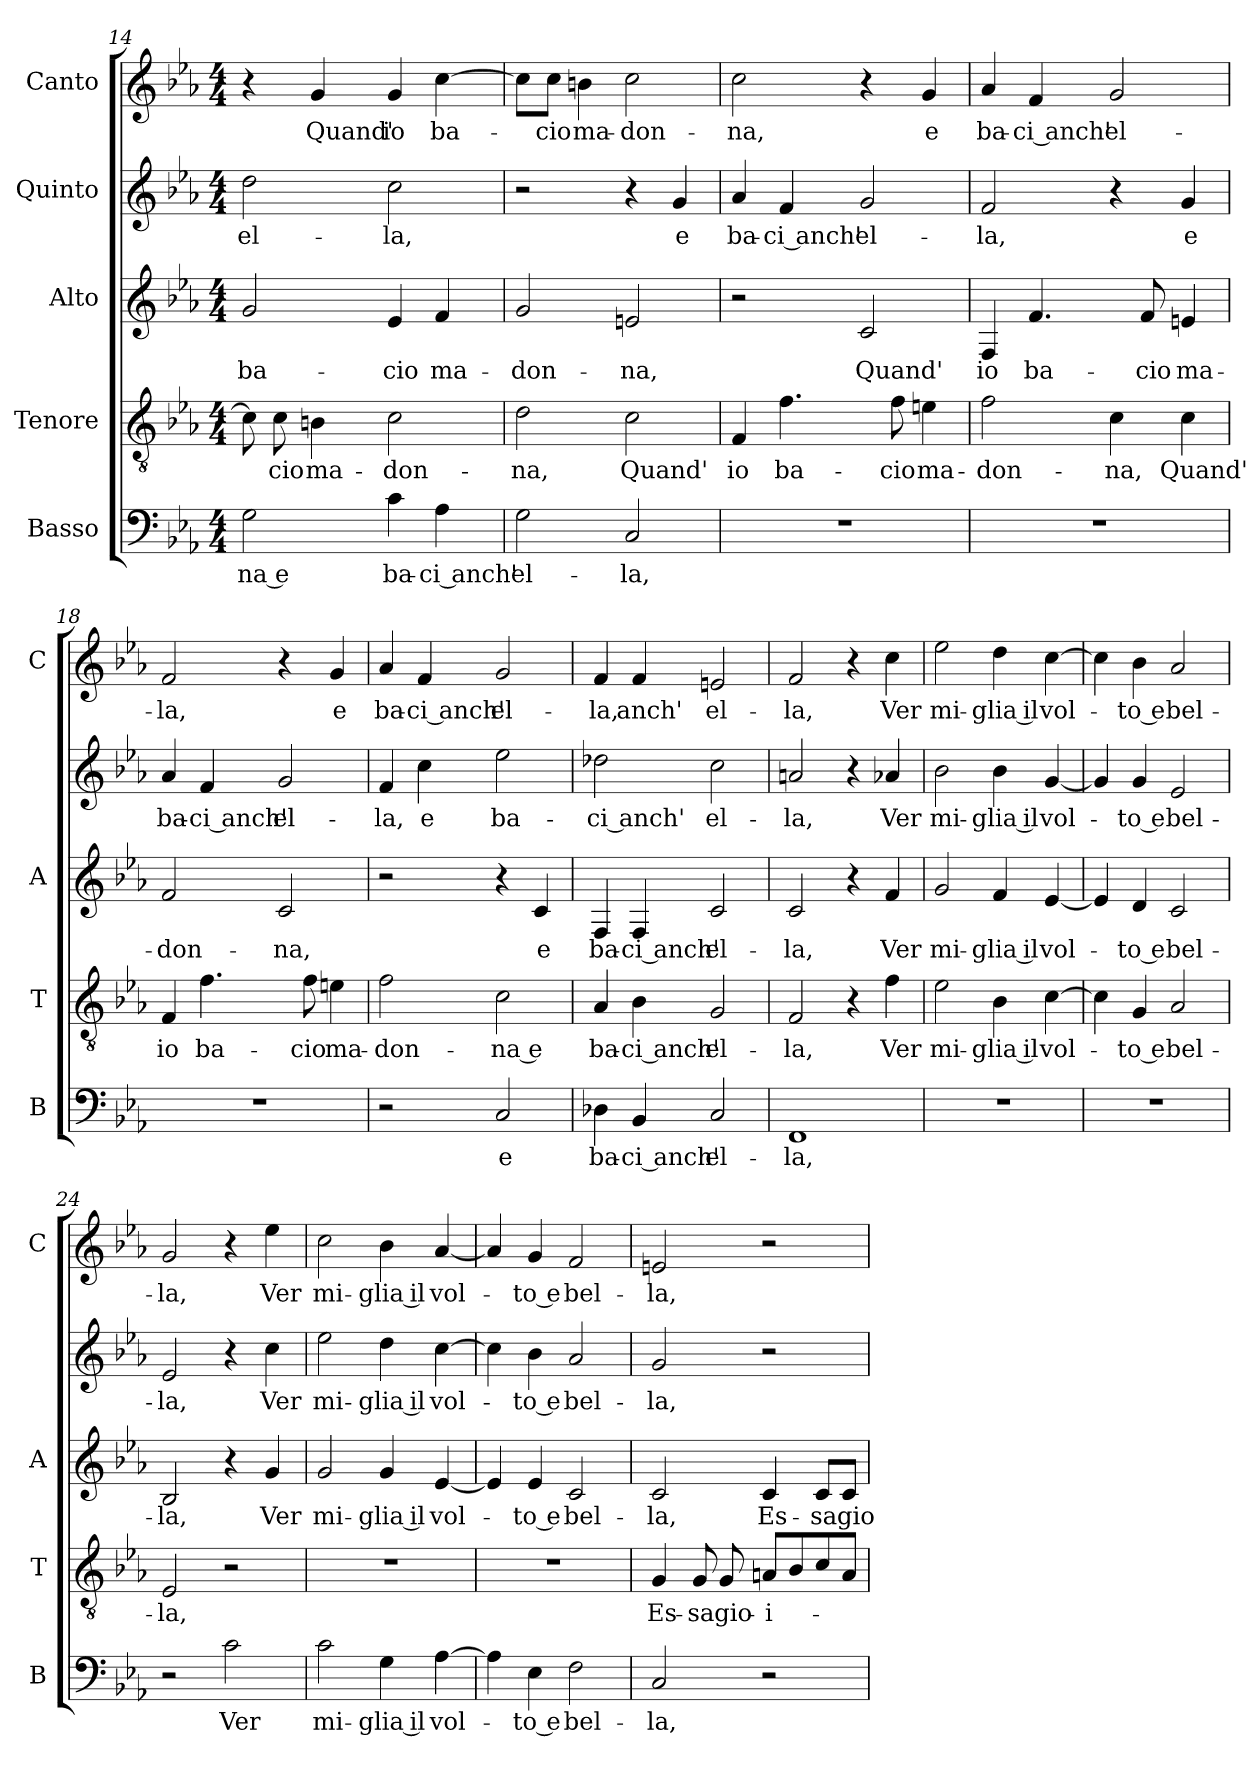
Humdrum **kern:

**kern	**text	**kern	**text	**kern	**text	**kern	**text	**kern	**text
*part5	*part5	*part4	*part4	*part3	*part3	*part2	*part2	*part1	*part1
*staff5	*staff5	*staff4	*staff4	*staff3	*staff3	*staff2	*staff2	*staff1	*staff1
*I"Basso	*	*I"Tenore	*	*I"Alto	*	*I"Quinto	*	*I"Canto	*
*I'B	*	*I'T	*	*I'A	*	*	*	*I'C	*
!!LO:PB:g=z
*clefF4	*	*clefGv2	*	*clefG2	*	*clefG2	*	*clefG2	*
*k[b-e-a-]	*	*k[b-e-a-]	*	*k[b-e-a-]	*	*k[b-e-a-]	*	*k[b-e-a-]	*
*E-:	*	*E-:	*	*E-:	*	*E-:	*	*E-:	*
*M4/4	*	*M4/4	*	*M4/4	*	*M4/4	*	*M4/4	*
=14	=14	=14	=14	=14	=14	=14	=14	=14	=14
!	!LO:LY:b	!	!	!	!LO:LY:b	!	!LO:LY:b	!	!
2G\	-na e	8c\]	.	2g/	ba-	2dd\	el-	4r	.
!	!	!	!LO:LY:b	!	!	!	!	!	!
.	.	8c\	-cio	.	.	.	.	.	.
!	!	!	!LO:LY:b	!	!	!	!	!	!LO:LY:b
.	.	4Bn\	ma-	.	.	.	.	4g/	Quand'
!	!LO:LY:b	!	!LO:LY:b	!	!LO:LY:b	!	!LO:LY:b	!	!LO:LY:b
4c\	ba-	2c\	-don-	4e-/	-cio	2cc\	-la,	4g/	io
!	!LO:LY:b	!	!	!	!LO:LY:b	!	!	!	!LO:LY:b
4A-\	-ci anch'	.	.	4f/	ma-	.	.	[4cc\	ba-
=15	=15	=15	=15	=15	=15	=15	=15	=15	=15
!	!LO:LY:b	!	!LO:LY:b	!	!LO:LY:b	!	!	!	!
2G\	el-	2d\	-na,	2g/	-don-	2r	.	8cc\L]	.
!	!	!	!	!	!	!	!	!	!LO:LY:b
.	.	.	.	.	.	.	.	8cc\J	-cio
!	!	!	!	!	!	!	!	!	!LO:LY:b
.	.	.	.	.	.	.	.	4bn\	ma-
!	!LO:LY:b	!	!LO:LY:b	!	!LO:LY:b	!	!	!	!LO:LY:b
2C/	-la,	2c\	Quand'	2en/	-na,	4r	.	2cc\	-don-
!	!	!	!	!	!	!	!LO:LY:b	!	!
.	.	.	.	.	.	4g/	e	.	.
=16	=16	=16	=16	=16	=16	=16	=16	=16	=16
!	!	!	!LO:LY:b	!	!	!	!LO:LY:b	!	!LO:LY:b
1r	.	4F/	io	2r	.	4a-/	ba-	2cc\	-na,
!	!	!	!LO:LY:b	!	!	!	!LO:LY:b	!	!
.	.	4.f\	ba-	.	.	4f/	-ci anch'	.	.
!	!	!	!	!	!LO:LY:b	!	!LO:LY:b	!	!
.	.	.	.	2c/	Quand'	2g/	el-	4r	.
!	!	!	!LO:LY:b	!	!	!	!	!	!
.	.	8f\	-cio	.	.	.	.	.	.
!	!	!	!LO:LY:b	!	!	!	!	!	!LO:LY:b
.	.	4en\	ma-	.	.	.	.	4g/	e
=17	=17	=17	=17	=17	=17	=17	=17	=17	=17
!	!	!	!LO:LY:b	!	!LO:LY:b	!	!LO:LY:b	!	!LO:LY:b
1r	.	2f\	-don-	4F/	io	2f/	-la,	4a-/	ba-
!	!	!	!	!	!LO:LY:b	!	!	!	!LO:LY:b
.	.	.	.	4.f/	ba-	.	.	4f/	-ci anch'
!	!	!	!LO:LY:b	!	!	!	!	!	!LO:LY:b
.	.	4c\	-na,	.	.	4r	.	2g/	el-
!	!	!	!	!	!LO:LY:b	!	!	!	!
.	.	.	.	8f/	-cio	.	.	.	.
!	!	!	!LO:LY:b	!	!LO:LY:b	!	!LO:LY:b	!	!
.	.	4c\	Quand'	4en/	ma-	4g/	e	.	.
=18	=18	=18	=18	=18	=18	=18	=18	=18	=18
!	!	!	!LO:LY:b	!	!LO:LY:b	!	!LO:LY:b	!	!LO:LY:b
1r	.	4F/	io	2f/	-don-	4a-/	ba-	2f/	-la,
!	!	!	!LO:LY:b	!	!	!	!LO:LY:b	!	!
.	.	4.f\	ba-	.	.	4f/	-ci anch'	.	.
!	!	!	!	!	!LO:LY:b	!	!LO:LY:b	!	!
.	.	.	.	2c/	-na,	2g/	el-	4r	.
!	!	!	!LO:LY:b	!	!	!	!	!	!
.	.	8f\	-cio	.	.	.	.	.	.
!	!	!	!LO:LY:b	!	!	!	!	!	!LO:LY:b
.	.	4en\	ma-	.	.	.	.	4g/	e
!!LO:LB:g=z
=19	=19	=19	=19	=19	=19	=19	=19	=19	=19
!	!	!	!LO:LY:b	!	!	!	!LO:LY:b	!	!LO:LY:b
2r	.	2f\	-don-	2r	.	4f/	-la,	4a-/	ba-
!	!	!	!	!	!	!	!LO:LY:b	!	!LO:LY:b
.	.	.	.	.	.	4cc\	e	4f/	-ci anch'
!	!LO:LY:b	!	!LO:LY:b	!	!	!	!LO:LY:b	!	!LO:LY:b
2C/	e	2c\	-na e	4r	.	2ee-\	ba-	2g/	el-
!	!	!	!	!	!LO:LY:b	!	!	!	!
.	.	.	.	4c/	e	.	.	.	.
=20	=20	=20	=20	=20	=20	=20	=20	=20	=20
!	!LO:LY:b	!	!LO:LY:b	!	!LO:LY:b	!	!LO:LY:b	!	!LO:LY:b
4D-X\	ba-	4A-/	ba-	4F/	ba-	2dd-X\	-ci anch'	4f/	-la,
!	!LO:LY:b	!	!LO:LY:b	!	!LO:LY:b	!	!	!	!LO:LY:b
4BB-/	-ci anch'	4B-\	-ci anch'	4F/	-ci anch'	.	.	4f/	anch'
!	!LO:LY:b	!	!LO:LY:b	!	!LO:LY:b	!	!LO:LY:b	!	!LO:LY:b
2C/	el-	2G/	el-	2c/	el-	2cc\	el-	2en/	el-
=21	=21	=21	=21	=21	=21	=21	=21	=21	=21
!	!LO:LY:b	!	!LO:LY:b	!	!LO:LY:b	!	!LO:LY:b	!	!LO:LY:b
1FF	-la,	2F/	-la,	2c/	-la,	2an/	-la,	2f/	-la,
.	.	4r	.	4r	.	4r	.	4r	.
!	!	!	!LO:LY:b	!	!LO:LY:b	!	!LO:LY:b	!	!LO:LY:b
.	.	4f\	Ver	4f/	Ver	4a-X/	Ver	4cc\	Ver
=22	=22	=22	=22	=22	=22	=22	=22	=22	=22
!	!	!	!LO:LY:b	!	!LO:LY:b	!	!LO:LY:b	!	!LO:LY:b
1r	.	2e-\	mi-	2g/	mi-	2b-\	mi-	2ee-\	mi-
!	!	!	!LO:LY:b	!	!LO:LY:b	!	!LO:LY:b	!	!LO:LY:b
.	.	4B-\	-glia il	4f/	-glia il	4b-\	-glia il	4dd\	-glia il
!	!	!	!LO:LY:b	!	!LO:LY:b	!	!LO:LY:b	!	!LO:LY:b
.	.	[4c\	vol-	[4e-/	vol-	[4g/	vol-	[4cc\	vol-
=23	=23	=23	=23	=23	=23	=23	=23	=23	=23
1r	.	4c\]	.	4e-/]	.	4g/]	.	4cc\]	.
!	!	!	!LO:LY:b	!	!LO:LY:b	!	!LO:LY:b	!	!LO:LY:b
.	.	4G/	-to e	4d/	-to e	4g/	-to e	4b-\	-to e
!	!	!	!LO:LY:b	!	!LO:LY:b	!	!LO:LY:b	!	!LO:LY:b
.	.	2A-/	bel-	2c/	bel-	2e-/	bel-	2a-/	bel-
=24	=24	=24	=24	=24	=24	=24	=24	=24	=24
!	!	!	!LO:LY:b	!	!LO:LY:b	!	!LO:LY:b	!	!LO:LY:b
2r	.	2E-/	-la,	2B-/	-la,	2e-/	-la,	2g/	-la,
!	!LO:LY:b	!	!	!	!	!	!	!	!
2c\	Ver	2r	.	4r	.	4r	.	4r	.
!	!	!	!	!	!LO:LY:b	!	!LO:LY:b	!	!LO:LY:b
.	.	.	.	4g/	Ver	4cc\	Ver	4ee-\	Ver
=25	=25	=25	=25	=25	=25	=25	=25	=25	=25
!	!LO:LY:b	!	!	!	!LO:LY:b	!	!LO:LY:b	!	!LO:LY:b
2c\	mi-	1r	.	2g/	mi-	2ee-\	mi-	2cc\	mi-
!	!LO:LY:b	!	!	!	!LO:LY:b	!	!LO:LY:b	!	!LO:LY:b
4G\	-glia il	.	.	4g/	-glia il	4dd\	-glia il	4b-\	-glia il
!	!LO:LY:b	!	!	!	!LO:LY:b	!	!LO:LY:b	!	!LO:LY:b
[4A-\	vol-	.	.	[4e-/	vol-	[4cc\	vol-	[4a-/	vol-
!!LO:LB:g=z
=26	=26	=26	=26	=26	=26	=26	=26	=26	=26
4A-\]	.	1r	.	4e-/]	.	4cc\]	.	4a-/]	.
!	!LO:LY:b	!	!	!	!LO:LY:b	!	!LO:LY:b	!	!LO:LY:b
4E-\	-to e	.	.	4e-/	-to e	4b-\	-to e	4g/	-to e
!	!LO:LY:b	!	!	!	!LO:LY:b	!	!LO:LY:b	!	!LO:LY:b
2F\	bel-	.	.	2c/	bel-	2a-/	bel-	2f/	bel-
=27	=27	=27	=27	=27	=27	=27	=27	=27	=27
!	!LO:LY:b	!	!LO:LY:b	!	!LO:LY:b	!	!LO:LY:b	!	!LO:LY:b
2C/	-la,	4G/	Es-	2c/	-la,	2g/	-la,	2en/	-la,
!	!	!	!LO:LY:b	!	!	!	!	!	!
.	.	8G/	-sa	.	.	.	.	.	.
!	!	!	!LO:LY:b	!	!	!	!	!	!
.	.	8G/	gio-	.	.	.	.	.	.
!	!	!	!LO:LY:b	!	!LO:LY:b	!	!	!	!
2r	.	8An/L	-i-	4c/	Es-	2r	.	2r	.
.	.	8B-/	.	.	.	.	.	.	.
!	!	!	!	!	!LO:LY:b	!	!	!	!
.	.	8c/	.	8c/L	-sa	.	.	.	.
!	!	!	!	!	!LO:LY:b	!	!	!	!
.	.	8A/J	.	8c/J	gio-	.	.	.	.
=	=	=	=	=	=	=	=	=	=
*-	*-	*-	*-	*-	*-	*-	*-	*-	*-
